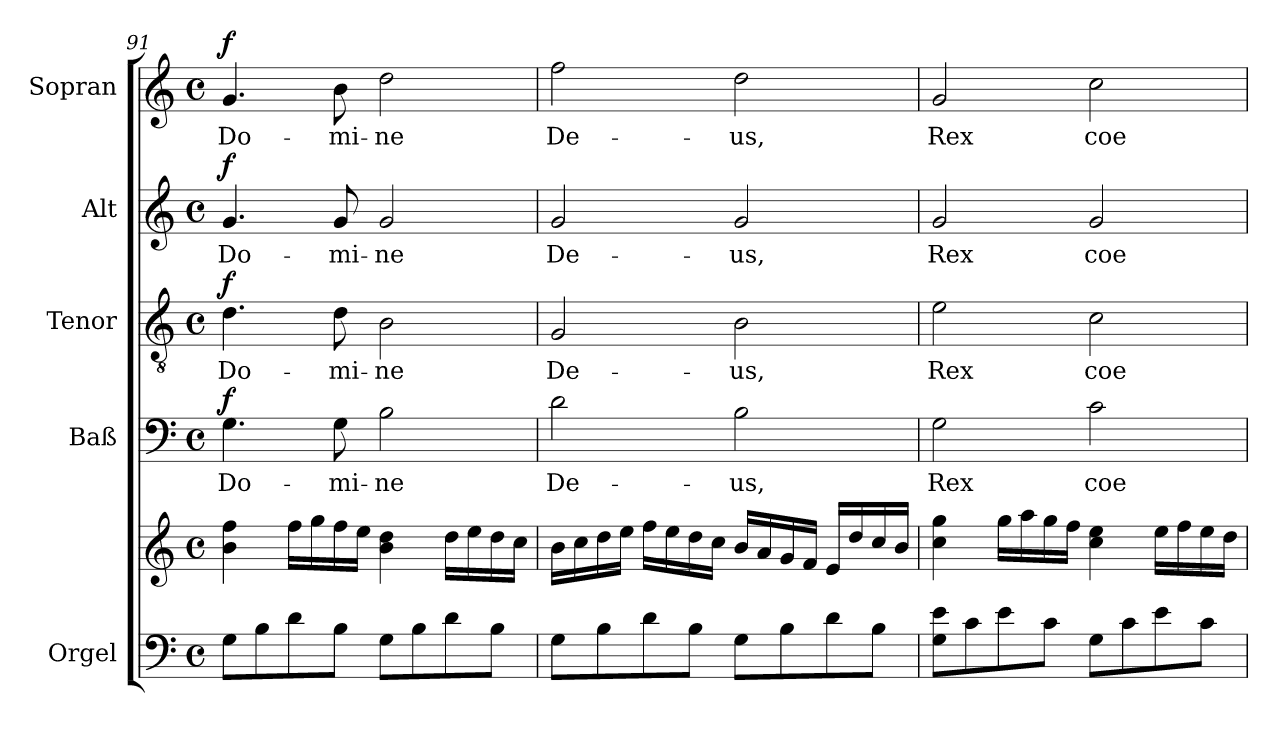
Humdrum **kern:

**kern	**kern	**kern	**text	**dynam	**kern	**text	**dynam	**kern	**text	**dynam	**kern	**text	**dynam
*part5	*part5	*part4	*part4	*part4	*part3	*part3	*part3	*part2	*part2	*part2	*part1	*part1	*part1
*staff6	*staff5	*staff4	*staff4	*staff4	*staff3	*staff3	*staff3	*staff2	*staff2	*staff2	*staff1	*staff1	*staff1
*I"Orgel	*	*I"Baß	*	*	*I"Tenor	*	*	*I"Alt	*	*	*I"Sopran	*	*
*clefF4	*clefG2	*clefF4	*	*	*clefGv2	*	*	*clefG2	*	*	*clefG2	*	*
*k[]	*k[]	*k[]	*	*	*k[]	*	*	*k[]	*	*	*k[]	*	*
*C:	*C:	*C:	*	*	*C:	*	*	*C:	*	*	*C:	*	*
*M4/4	*M4/4	*M4/4	*	*	*M4/4	*	*	*M4/4	*	*	*M4/4	*	*
*met(c)	*met(c)	*met(c)	*	*	*met(c)	*	*	*met(c)	*	*	*met(c)	*	*
=91	=91	=91	=91	=91	=91	=91	=91	=91	=91	=91	=91	=91	=91
!	!	!	!LO:LY:b	!LO:DY:a	!	!LO:LY:b	!LO:DY:a	!	!LO:LY:b	!LO:DY:a	!	!LO:LY:b	!LO:DY:a
8G\L	4b\ 4ff\	4.G\	Do-	f	4.d\	Do-	f	4.g/	Do-	f	4.g/	Do-	f
8B\	.	.	.	.	.	.	.	.	.	.	.	.	.
8d\	16ff\LL	.	.	.	.	.	.	.	.	.	.	.	.
.	16gg\	.	.	.	.	.	.	.	.	.	.	.	.
!	!	!	!LO:LY:b	!	!	!LO:LY:b	!	!	!LO:LY:b	!	!	!LO:LY:b	!
8B\J	16ff\	8G\	-mi-	.	8d\	-mi-	.	8g/	-mi-	.	8b\	-mi-	.
.	16ee\JJ	.	.	.	.	.	.	.	.	.	.	.	.
!	!	!	!LO:LY:b	!	!	!LO:LY:b	!	!	!LO:LY:b	!	!	!LO:LY:b	!
8G\L	4b\ 4dd\	2B\	-ne	.	2B\	-ne	.	2g/	-ne	.	2dd\	-ne	.
8B\	.	.	.	.	.	.	.	.	.	.	.	.	.
8d\	16dd\LL	.	.	.	.	.	.	.	.	.	.	.	.
.	16ee\	.	.	.	.	.	.	.	.	.	.	.	.
8B\J	16dd\	.	.	.	.	.	.	.	.	.	.	.	.
.	16cc\JJ	.	.	.	.	.	.	.	.	.	.	.	.
!!LO:LB:g=z
=92	=92	=92	=92	=92	=92	=92	=92	=92	=92	=92	=92	=92	=92
!	!	!	!LO:LY:b	!	!	!LO:LY:b	!	!	!LO:LY:b	!	!	!LO:LY:b	!
8G\L	16b\LL	2d\	De-	.	2G/	De-	.	2g/	De-	.	2ff\	De-	.
.	16cc\	.	.	.	.	.	.	.	.	.	.	.	.
8B\	16dd\	.	.	.	.	.	.	.	.	.	.	.	.
.	16ee\JJ	.	.	.	.	.	.	.	.	.	.	.	.
8d\	16ff\LL	.	.	.	.	.	.	.	.	.	.	.	.
.	16ee\	.	.	.	.	.	.	.	.	.	.	.	.
8B\J	16dd\	.	.	.	.	.	.	.	.	.	.	.	.
.	16cc\JJ	.	.	.	.	.	.	.	.	.	.	.	.
!	!	!	!LO:LY:b	!	!	!LO:LY:b	!	!	!LO:LY:b	!	!	!LO:LY:b	!
8G\L	16b/LL	2B\	-us,	.	2B\	-us,	.	2g/	-us,	.	2dd\	-us,	.
.	16a/	.	.	.	.	.	.	.	.	.	.	.	.
8B\	16g/	.	.	.	.	.	.	.	.	.	.	.	.
.	16f/JJ	.	.	.	.	.	.	.	.	.	.	.	.
8d\	16e/LL	.	.	.	.	.	.	.	.	.	.	.	.
.	16dd/	.	.	.	.	.	.	.	.	.	.	.	.
8B\J	16cc/	.	.	.	.	.	.	.	.	.	.	.	.
.	16b/JJ	.	.	.	.	.	.	.	.	.	.	.	.
=93	=93	=93	=93	=93	=93	=93	=93	=93	=93	=93	=93	=93	=93
!	!	!	!LO:LY:b	!	!	!LO:LY:b	!	!	!LO:LY:b	!	!	!LO:LY:b	!
8G\ 8e\L	4cc\ 4gg\	2G\	Rex	.	2e\	Rex	.	2g/	Rex	.	2g/	Rex	.
8c\	.	.	.	.	.	.	.	.	.	.	.	.	.
8e\	16gg\LL	.	.	.	.	.	.	.	.	.	.	.	.
.	16aa\	.	.	.	.	.	.	.	.	.	.	.	.
8c\J	16gg\	.	.	.	.	.	.	.	.	.	.	.	.
.	16ff\JJ	.	.	.	.	.	.	.	.	.	.	.	.
!	!	!	!LO:LY:b	!	!	!LO:LY:b	!	!	!LO:LY:b	!	!	!LO:LY:b	!
8G\L	4cc\ 4ee\	2c\	coe-	.	2c\	coe-	.	2g/	coe-	.	2cc\	coe-	.
8c\	.	.	.	.	.	.	.	.	.	.	.	.	.
8e\	16ee\LL	.	.	.	.	.	.	.	.	.	.	.	.
.	16ff\	.	.	.	.	.	.	.	.	.	.	.	.
8c\J	16ee\	.	.	.	.	.	.	.	.	.	.	.	.
.	16dd\JJ	.	.	.	.	.	.	.	.	.	.	.	.
=	=	=	=	=	=	=	=	=	=	=	=	=	=
*-	*-	*-	*-	*-	*-	*-	*-	*-	*-	*-	*-	*-	*-
